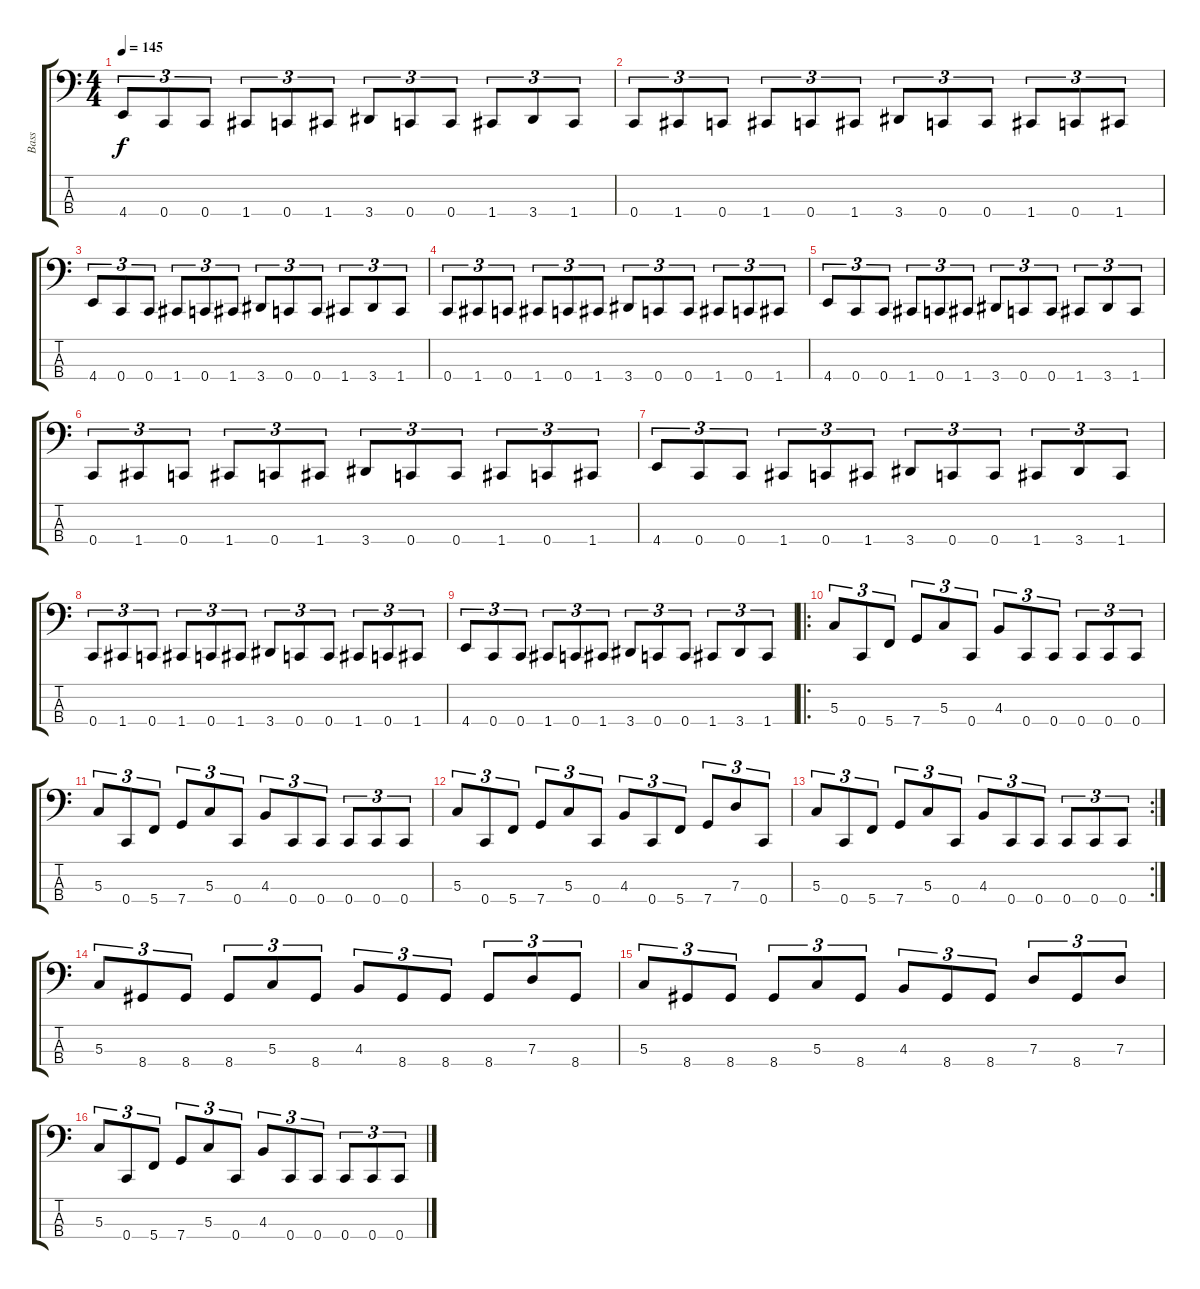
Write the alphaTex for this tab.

\track ("Bass" "Bass") {instrument electricbassfinger}
\staff {score tabs}
\tuning (F2 C2 G1 C1) {hide}
\ts (4 4)
\tempo 145
\clef f4
\ks c
4.4.8{tu (3 2) dy f} 0.4.8{tu (3 2)} 0.4.8{tu (3 2)} 1.4.8{tu (3 2)} 0.4.8{tu (3 2)} 1.4.8{tu (3 2)} 3.4.8{tu (3 2)} 0.4.8{tu (3 2)} 0.4.8{tu (3 2)} 1.4.8{tu (3 2)} 3.4.8{tu (3 2)} 1.4.8{tu (3 2)} |
0.4.8{tu (3 2)} 1.4.8{tu (3 2)} 0.4.8{tu (3 2)} 1.4.8{tu (3 2)} 0.4.8{tu (3 2)} 1.4.8{tu (3 2)} 3.4.8{tu (3 2)} 0.4.8{tu (3 2)} 0.4.8{tu (3 2)} 1.4.8{tu (3 2)} 0.4.8{tu (3 2)} 1.4.8{tu (3 2)} |
4.4.8{tu (3 2)} 0.4.8{tu (3 2)} 0.4.8{tu (3 2)} 1.4.8{tu (3 2)} 0.4.8{tu (3 2)} 1.4.8{tu (3 2)} 3.4.8{tu (3 2)} 0.4.8{tu (3 2)} 0.4.8{tu (3 2)} 1.4.8{tu (3 2)} 3.4.8{tu (3 2)} 1.4.8{tu (3 2)} |
0.4.8{tu (3 2)} 1.4.8{tu (3 2)} 0.4.8{tu (3 2)} 1.4.8{tu (3 2)} 0.4.8{tu (3 2)} 1.4.8{tu (3 2)} 3.4.8{tu (3 2)} 0.4.8{tu (3 2)} 0.4.8{tu (3 2)} 1.4.8{tu (3 2)} 0.4.8{tu (3 2)} 1.4.8{tu (3 2)} |
4.4.8{tu (3 2)} 0.4.8{tu (3 2)} 0.4.8{tu (3 2)} 1.4.8{tu (3 2)} 0.4.8{tu (3 2)} 1.4.8{tu (3 2)} 3.4.8{tu (3 2)} 0.4.8{tu (3 2)} 0.4.8{tu (3 2)} 1.4.8{tu (3 2)} 3.4.8{tu (3 2)} 1.4.8{tu (3 2)} |
0.4.8{tu (3 2)} 1.4.8{tu (3 2)} 0.4.8{tu (3 2)} 1.4.8{tu (3 2)} 0.4.8{tu (3 2)} 1.4.8{tu (3 2)} 3.4.8{tu (3 2)} 0.4.8{tu (3 2)} 0.4.8{tu (3 2)} 1.4.8{tu (3 2)} 0.4.8{tu (3 2)} 1.4.8{tu (3 2)} |
4.4.8{tu (3 2)} 0.4.8{tu (3 2)} 0.4.8{tu (3 2)} 1.4.8{tu (3 2)} 0.4.8{tu (3 2)} 1.4.8{tu (3 2)} 3.4.8{tu (3 2)} 0.4.8{tu (3 2)} 0.4.8{tu (3 2)} 1.4.8{tu (3 2)} 3.4.8{tu (3 2)} 1.4.8{tu (3 2)} |
0.4.8{tu (3 2)} 1.4.8{tu (3 2)} 0.4.8{tu (3 2)} 1.4.8{tu (3 2)} 0.4.8{tu (3 2)} 1.4.8{tu (3 2)} 3.4.8{tu (3 2)} 0.4.8{tu (3 2)} 0.4.8{tu (3 2)} 1.4.8{tu (3 2)} 0.4.8{tu (3 2)} 1.4.8{tu (3 2)} |
4.4.8{tu (3 2)} 0.4.8{tu (3 2)} 0.4.8{tu (3 2)} 1.4.8{tu (3 2)} 0.4.8{tu (3 2)} 1.4.8{tu (3 2)} 3.4.8{tu (3 2)} 0.4.8{tu (3 2)} 0.4.8{tu (3 2)} 1.4.8{tu (3 2)} 3.4.8{tu (3 2)} 1.4.8{tu (3 2)} |
\ro
5.3.8{tu (3 2)} 0.4.8{tu (3 2)} 5.4.8{tu (3 2)} 7.4.8{tu (3 2)} 5.3.8{tu (3 2)} 0.4.8{tu (3 2)} 4.3.8{tu (3 2)} 0.4.8{tu (3 2)} 0.4.8{tu (3 2)} 0.4.8{tu (3 2)} 0.4.8{tu (3 2)} 0.4.8{tu (3 2)} |
5.3.8{tu (3 2)} 0.4.8{tu (3 2)} 5.4.8{tu (3 2)} 7.4.8{tu (3 2)} 5.3.8{tu (3 2)} 0.4.8{tu (3 2)} 4.3.8{tu (3 2)} 0.4.8{tu (3 2)} 0.4.8{tu (3 2)} 0.4.8{tu (3 2)} 0.4.8{tu (3 2)} 0.4.8{tu (3 2)} |
5.3.8{tu (3 2)} 0.4.8{tu (3 2)} 5.4.8{tu (3 2)} 7.4.8{tu (3 2)} 5.3.8{tu (3 2)} 0.4.8{tu (3 2)} 4.3.8{tu (3 2)} 0.4.8{tu (3 2)} 5.4.8{tu (3 2)} 7.4.8{tu (3 2)} 7.3.8{tu (3 2)} 0.4.8{tu (3 2)} |
\rc 2
5.3.8{tu (3 2)} 0.4.8{tu (3 2)} 5.4.8{tu (3 2)} 7.4.8{tu (3 2)} 5.3.8{tu (3 2)} 0.4.8{tu (3 2)} 4.3.8{tu (3 2)} 0.4.8{tu (3 2)} 0.4.8{tu (3 2)} 0.4.8{tu (3 2)} 0.4.8{tu (3 2)} 0.4.8{tu (3 2)} |
5.3.8{tu (3 2)} 8.4.8{tu (3 2)} 8.4.8{tu (3 2)} 8.4.8{tu (3 2)} 5.3.8{tu (3 2)} 8.4.8{tu (3 2)} 4.3.8{tu (3 2)} 8.4.8{tu (3 2)} 8.4.8{tu (3 2)} 8.4.8{tu (3 2)} 7.3.8{tu (3 2)} 8.4.8{tu (3 2)} |
5.3.8{tu (3 2)} 8.4.8{tu (3 2)} 8.4.8{tu (3 2)} 8.4.8{tu (3 2)} 5.3.8{tu (3 2)} 8.4.8{tu (3 2)} 4.3.8{tu (3 2)} 8.4.8{tu (3 2)} 8.4.8{tu (3 2)} 7.3.8{tu (3 2)} 8.4.8{tu (3 2)} 7.3.8{tu (3 2)} |
5.3.8{tu (3 2)} 0.4.8{tu (3 2)} 5.4.8{tu (3 2)} 7.4.8{tu (3 2)} 5.3.8{tu (3 2)} 0.4.8{tu (3 2)} 4.3.8{tu (3 2)} 0.4.8{tu (3 2)} 0.4.8{tu (3 2)} 0.4.8{tu (3 2)} 0.4.8{tu (3 2)} 0.4.8{tu (3 2)}
